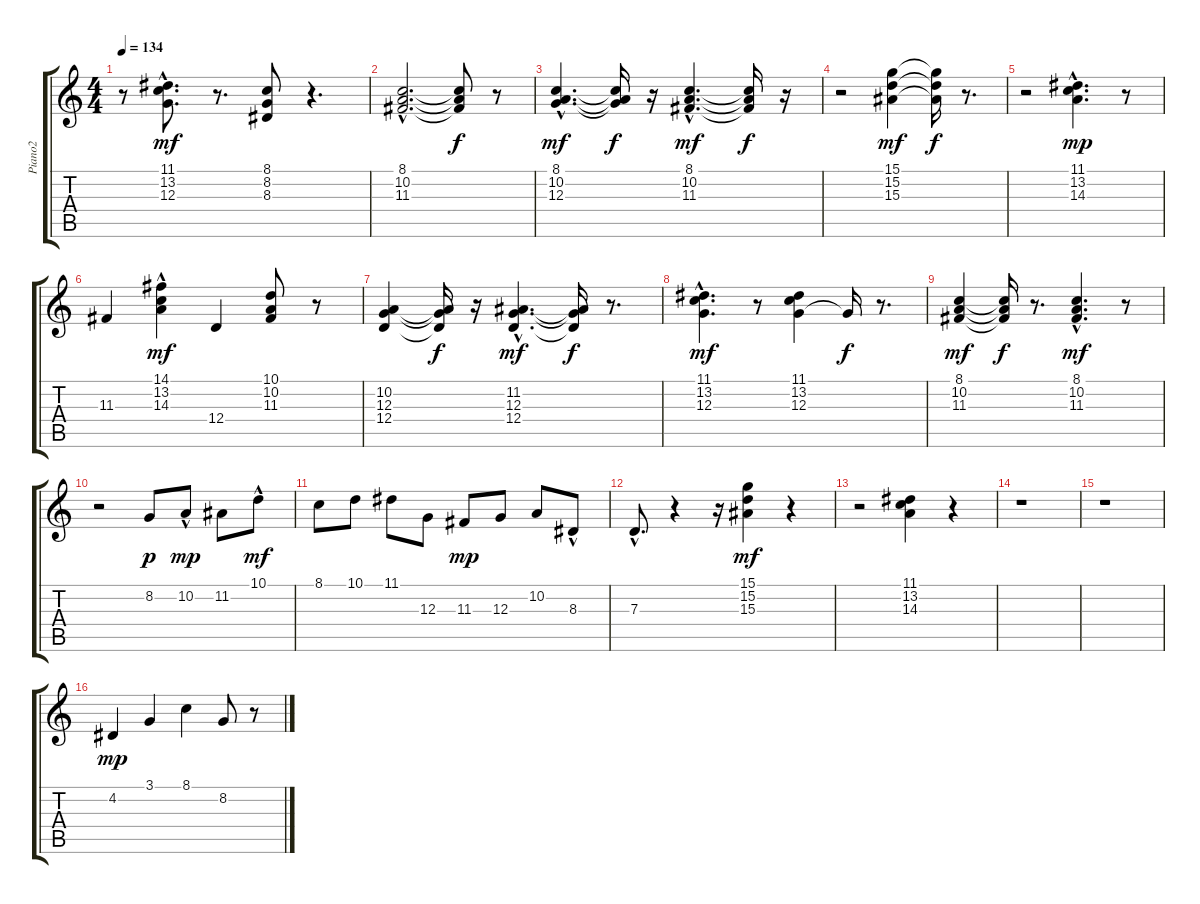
\track ("Piano2" "Piano2") {instrument acousticgrandpiano}
\staff {score tabs}
\tuning (E4 B3 G3 D3 A2 E2) {hide}
\ts (4 4)
\tempo 134
\clef g2
\ks c
r.8{dy mf} (11.1 13.2 12.3{hac}).8{d} r.8{d} (8.1 8.2 8.3).8 r.4{d} |
(8.1{hac} 10.2{hac} 11.3{hac}).2{d} (8.1{t} 10.2{t} 11.3{t}).8{dy f} r.8 |
(8.1{hac} 10.2{hac} 12.3{hac}).4{d dy mf} (8.1{t} 10.2{t} 12.3{t}).16{dy f} r.16 (8.1{hac} 10.2{hac} 11.3{hac}).4{d dy mf} (8.1{t} 10.2{t} 11.3{t}).16{dy f} r.16 |
r.2 (15.1 15.2 15.3).4{dy mf} (15.1{t} 15.2{t} 15.3{t}).16{dy f} r.8{d} |
r.2 (11.1{hac} 13.2{hac} 14.3).4{d dy mp} r.8 |
11.3.4 (14.1{hac} 13.2 14.3).4{dy mf} 12.4.4 (10.1 10.2 11.3).8 r.8 |
(10.2 12.3 12.4).4 (10.2{t} 12.3{t} 12.4{t}).16{dy f} r.16 (11.2{hac} 12.3{hac} 12.4{hac}).4{d dy mf} (11.2{t} 12.3{t} 12.4{t}).16{dy f} r.8{d} |
(11.1 13.2{hac} 12.3).4{d dy mf} r.8 (11.1 13.2 12.3).4 12.3{t}.16{dy f} r.8{d} |
(8.1 10.2 11.3).4{dy mf} (8.1{t} 10.2{t} 11.3{t}).16{dy f} r.8{d} (8.1{hac} 10.2{hac} 11.3{hac}).4{d dy mf} r.8 |
r.2 8.2.8{dy p} 10.2{hac}.8{dy mp} 11.2.8 10.1{hac}.8{dy mf} |
8.1.8 10.1.8 11.1.8 12.3.8 11.3.8{dy mp} 12.3.8 10.2.8 8.3{hac}.8 |
7.3{hac}.8{d} r.4 r.16 (15.1 15.2 15.3).4{dy mf} r.4 |
r.2 (11.1 13.2 14.3).4 r.4 |
r.1 |
r.1 |
4.2.4{dy mp} 3.1.4 8.1.4 8.2.8 r.8
